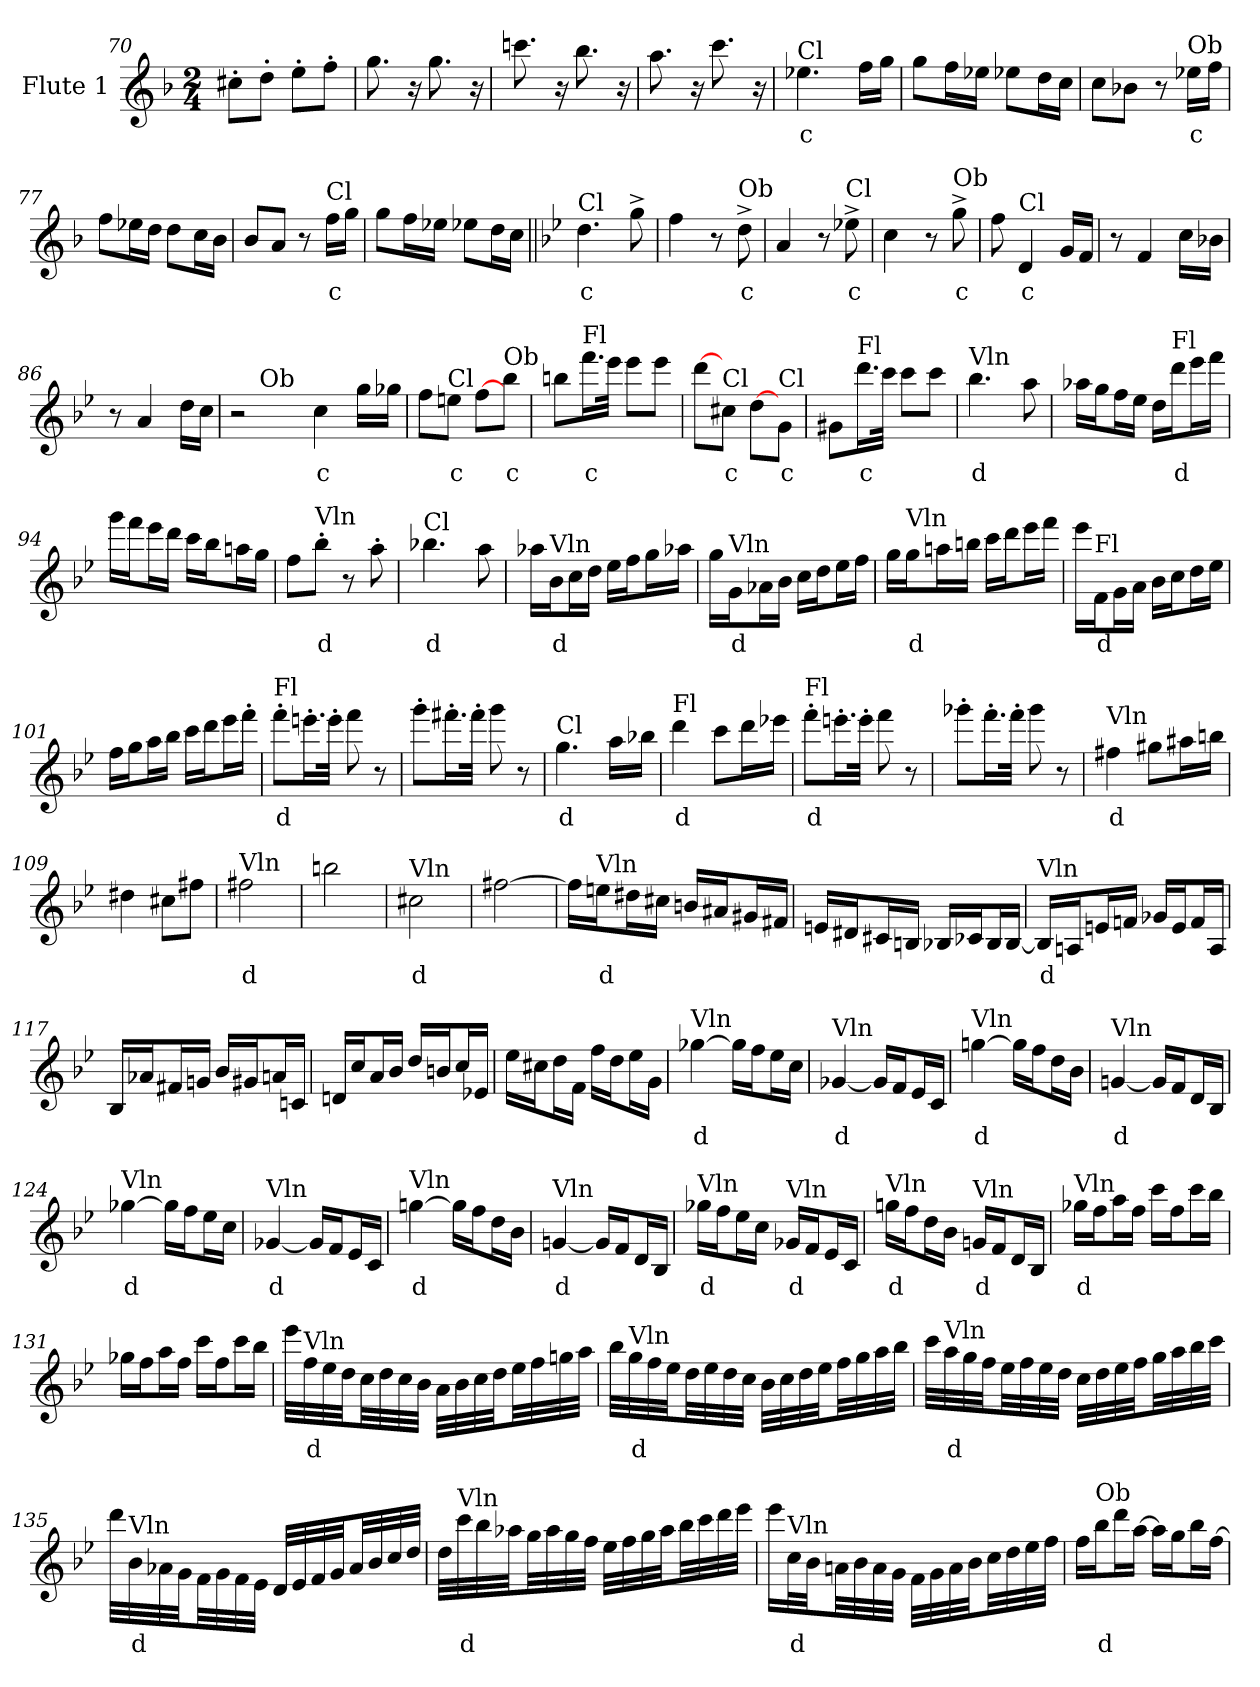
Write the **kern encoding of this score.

**kern	**text
*part1	*part1
*staff1	*staff1
*I"Flute 1	*
*I'Fl 1	*
*clefG2	*
*k[b-]	*
*M2/4	*
=70	=70
8cc#X'\L	.
8dd'\J	.
8ee'\L	.
8ff'\J	.
=71	=71
8.gg	.
16r	.
8.gg	.
16r	.
=72	=72
8.cccn	.
16r	.
8.bb-	.
16r	.
=73	=73
8.aa	.
16r	.
8.ccc	.
16r	.
!!LO:PB:g=z
=74	=74
!LO:TX:a:t=Cl	!
!	!LO:LY:b:color=#FF0000
4.ee-X	c
16ff\LL	.
16gg\JJ	.
=75	=75
8gg\L	.
16ff\L	.
16ee-X\JJ	.
8ee-X\L	.
16dd\L	.
16cc\JJ	.
=76	=76
8cc\L	.
8b-X\J	.
8r	.
!LO:TX:a:t=Ob	!
!	!LO:LY:b:color=#FF0000
16ee-X\LL	c
16ff\JJ	.
=77	=77
8ff\L	.
16ee-X\L	.
16dd\JJ	.
8dd\L	.
16cc\L	.
16b-\JJ	.
=78	=78
8b-/L	.
8a/J	.
8r	.
!LO:TX:a:t=Cl	!
!	!LO:LY:b:color=#FF0000
16ff\LL	c
16gg\JJ	.
=79	=79
8gg\L	.
16ff\L	.
16ee-X\JJ	.
8ee-X\L	.
16dd\L	.
16cc\JJ	.
=80||	=80||
*k[b-e-]	*
!LO:TX:a:t=Cl	!
!	!LO:LY:b:color=#FF0000
4.dd	c
8gg^	.
=81	=81
4ff	.
8r	.
!LO:TX:a:t=Ob	!
!	!LO:LY:b:color=#FF0000
8dd^	c
!!LO:PB:g=z
=82	=82
4a	.
8r	.
!LO:TX:a:t=Cl	!
!	!LO:LY:b:color=#FF0000
8ee-X^	c
=83	=83
4cc	.
8r	.
!LO:TX:a:t=Ob	!
!	!LO:LY:b:color=#FF0000
8gg^	c
=84	=84
8ff	.
!LO:TX:a:t=Cl	!
!	!LO:LY:b:color=#FF0000
4d	c
16g/LL	.
16f/JJ	.
=85	=85
8r	.
4f	.
16cc\LL	.
16b-X\JJ	.
=86	=86
8r	.
4a	.
16dd\LL	.
16cc\JJ	.
=87	=87
*^	*
2r	8ryy	.
!	!LO:TX:a:t=Ob	!
.	2.ryy	.
!	!	!LO:LY:b:color=#FF0000
4cc	.	c
16gg\LL	.	.
16gg-X\JJ	.	.
*v	*v	*
=88	=88
8ff\L	.
!LO:TX:a:t=Cl	!
!	!LO:LY:b:color=#FF0000
8ee\J	c
[8ff\L	.
!LO:TX:a:t=Ob	!
!	!LO:LY:b:color=#FF0000
8bb-\J	c
=89	=89
8bbn\L	.
!LO:TX:a:t=Fl	!
!	!LO:LY:b:color=#FF0000
16.fff\L	c
32eee-\JJk	.
8eee-\L	.
8eee-\J	.
!!LO:PB:g=z
=90	=90
[8ddd\L	.
!LO:TX:a:t=Cl	!
!	!LO:LY:b:color=#FF0000
8cc#X\J	c
[8dd\L	.
!LO:TX:a:t=Cl	!
!	!LO:LY:b:color=#FF0000
8g\J	c
=91	=91
8g#X\L	.
!LO:TX:a:t=Fl	!
!	!LO:LY:b:color=#FF0000
16.ddd\L	c
32ccc\JJk	.
8ccc\L	.
8ccc\J	.
=92	=92
!LO:TX:a:t=Vln	!
!	!LO:LY:b:color=#FF0000
4.bb-	d
8aa	.
=93	=93
16aa-X\LL	.
16gg\J	.
16ff\L	.
16ee-\JJ	.
16dd\LL	.
!LO:TX:a:t=Fl	!
!	!LO:LY:b:color=#FF0000
16ddd\J	d
16eee-\L	.
16fff\JJ	.
=94	=94
16ggg\LL	.
16fff\J	.
16eee-\L	.
16ddd\JJ	.
16ccc\LL	.
16bb-\J	.
16aan\L	.
16gg\JJ	.
=95	=95
8ff\L	.
!LO:TX:a:t=Vln	!
!	!LO:LY:b:color=#FF0000
8bb-'\J	d
8r	.
8aa'\	.
=96	=96
!LO:TX:a:t=Cl	!
!	!LO:LY:b:color=#FF0000
4.bb-X	d
8aa	.
!!LO:PB:g=z
=97	=97
16aa-X\LL	.
!LO:TX:a:t=Vln	!
!	!LO:LY:b:color=#FF0000
16b-\J	d
16cc\L	.
16dd\JJ	.
16ee-\LL	.
16ff\J	.
16gg\L	.
16aa-X\JJ	.
=98	=98
16gg\LL	.
!LO:TX:a:t=Vln	!
!	!LO:LY:b:color=#FF0000
16g\J	d
16a-X\L	.
16b-\JJ	.
16cc\LL	.
16dd\J	.
16ee-\L	.
16ff\JJ	.
=99	=99
16gg\LL	.
!LO:TX:a:t=Vln	!
!	!LO:LY:b:color=#FF0000
16gg\J	d
16aan\L	.
16bbn\JJ	.
16ccc\LL	.
16ddd\J	.
16eee-\L	.
16fff\JJ	.
=100	=100
16eee-\LL	.
!LO:TX:a:t=Fl	!
!	!LO:LY:b:color=#FF0000
16f\J	d
16g\L	.
16a\JJ	.
16b-\LL	.
16cc\J	.
16dd\L	.
16ee-\JJ	.
=101	=101
16ff\LL	.
16gg\J	.
16aa\L	.
16bb-\JJ	.
16ccc\LL	.
16ddd\J	.
16eee-\L	.
16fff'\JJ	.
=102	=102
!LO:TX:a:t=Fl	!
!	!LO:LY:b:color=#FF0000
8fff'\L	d
16.eeen'\L	.
32eee'\JJk	.
8fff	.
8r	.
=103	=103
8ggg'\L	.
16.fff#X'\L	.
32fff#'\JJk	.
8ggg	.
8r	.
!!LO:PB:g=z
=104	=104
!LO:TX:a:t=Cl	!
!	!LO:LY:b:color=#FF0000
4.gg	d
16aa\LL	.
16bb-X\JJ	.
=105	=105
!LO:TX:a:t=Fl	!
!	!LO:LY:b:color=#FF0000
4ddd	d
8ccc\L	.
16ddd\L	.
16eee-X\JJ	.
=106	=106
!LO:TX:a:t=Fl	!
!	!LO:LY:b:color=#FF0000
8fff'\L	d
16.eeen'\L	.
32eee'\JJk	.
8fff	.
8r	.
=107	=107
8ggg-X'\L	.
16.fff'\L	.
32fff'\JJk	.
8ggg-	.
8r	.
=108	=108
!LO:TX:a:t=Vln	!
!	!LO:LY:b:color=#FF0000
4ff#X	d
8gg#X\L	.
16aa#X\L	.
16bbn\JJ	.
=109	=109
4dd#X	.
8cc#X\L	.
8ff#X\J	.
=110	=110
!LO:TX:a:t=Vln	!
!	!LO:LY:b:color=#FF0000
2ff#X	d
=111	=111
2bbn	.
=112	=112
!LO:TX:a:t=Vln	!
!	!LO:LY:b:color=#FF0000
2cc#X	d
!!LO:PB:g=z
=113	=113
[2ff#X	.
=114	=114
16ff#\LL]	.
!LO:TX:a:t=Vln	!
!	!LO:LY:b:color=#FF0000
16een\J	d
16dd#X\L	.
16cc#X\JJ	.
16bn/LL	.
16a#X/J	.
16g#X/L	.
16f#X/JJ	.
=115	=115
16en/LL	.
16d#X/J	.
16c#X/L	.
16Bn/JJ	.
16B-X/LL	.
16c-X/J	.
16B-/L	.
[16B-/JJ	.
=116	=116
!LO:TX:a:t=Vln	!
!	!LO:LY:b:color=#FF0000
16B-/LL]	d
16An/J	.
16en/L	.
16fn/JJ	.
16g-X/LL	.
16e/J	.
16f/L	.
16A/JJ	.
=117	=117
16B-/LL	.
16a-X/J	.
16f#X/L	.
16gn/JJ	.
16b-/LL	.
16g#X/J	.
16an/L	.
16cn/JJ	.
=118	=118
16dn/LL	.
16cc/J	.
16a/L	.
16b-/JJ	.
16dd/LL	.
16bn/J	.
16cc/L	.
16e-X/JJ	.
!!LO:PB:g=z
=119	=119
16ee-\LL	.
16cc#X\J	.
16dd\L	.
16f\JJ	.
16ff\LL	.
16dd\J	.
16ee-\L	.
16g\JJ	.
=120	=120
!LO:TX:a:t=Vln	!
!	!LO:LY:b:color=#FF0000
[4gg-X	d
16gg-\LL]	.
16ff\J	.
16ee-\L	.
16cc\JJ	.
=121	=121
!LO:TX:a:t=Vln	!
!	!LO:LY:b:color=#FF0000
[4g-X	d
16g-/LL]	.
16f/J	.
16e-/L	.
16c/JJ	.
=122	=122
!LO:TX:a:t=Vln	!
!	!LO:LY:b:color=#FF0000
[4ggn	d
16gg\LL]	.
16ff\J	.
16dd\L	.
16b-\JJ	.
=123	=123
!LO:TX:a:t=Vln	!
!	!LO:LY:b:color=#FF0000
[4gn	d
16g/LL]	.
16f/J	.
16d/L	.
16B-/JJ	.
=124	=124
!LO:TX:a:t=Vln	!
!	!LO:LY:b:color=#FF0000
[4gg-X	d
16gg-\LL]	.
16ff\J	.
16ee-\L	.
16cc\JJ	.
=125	=125
!LO:TX:a:t=Vln	!
!	!LO:LY:b:color=#FF0000
[4g-X	d
16g-/LL]	.
16f/J	.
16e-/L	.
16c/JJ	.
!!LO:PB:g=z
=126	=126
!LO:TX:a:t=Vln	!
!	!LO:LY:b:color=#FF0000
[4ggn	d
16gg\LL]	.
16ff\J	.
16dd\L	.
16b-\JJ	.
=127	=127
!LO:TX:a:t=Vln	!
!	!LO:LY:b:color=#FF0000
[4gn	d
16g/LL]	.
16f/J	.
16d/L	.
16B-/JJ	.
=128	=128
!LO:TX:a:t=Vln	!
!	!LO:LY:b:color=#FF0000
16gg-X\LL	d
16ff\J	.
16ee-\L	.
16cc\JJ	.
!LO:TX:a:t=Vln	!
!	!LO:LY:b:color=#FF0000
16g-X/LL	d
16f/J	.
16e-/L	.
16c/JJ	.
=129	=129
!LO:TX:a:t=Vln	!
!	!LO:LY:b:color=#FF0000
16ggn\LL	d
16ff\J	.
16dd\L	.
16b-\JJ	.
!LO:TX:a:t=Vln	!
!	!LO:LY:b:color=#FF0000
16gn/LL	d
16f/J	.
16d/L	.
16B-/JJ	.
=130	=130
!LO:TX:a:t=Vln	!
!	!LO:LY:b:color=#FF0000
16gg-X\LL	d
16ff\J	.
16aa\L	.
16ff\JJ	.
16ccc\LL	.
16ff\J	.
16ccc\L	.
16bb-\JJ	.
=131	=131
16gg-X\LL	.
16ff\J	.
16aa\L	.
16ff\JJ	.
16ccc\LL	.
16ff\J	.
16ccc\L	.
16bb-\JJ	.
!!LO:PB:g=z
=132	=132
32eee-\LLL	.
!LO:TX:a:t=Vln	!
!	!LO:LY:b:color=#FF0000
32ff\	d
32ee-\	.
32dd\JJ	.
32cc\LL	.
32dd\	.
32cc\	.
32b-\JJJ	.
32a\LLL	.
32b-\	.
32cc\	.
32dd\JJ	.
32ee-\LL	.
32ff\	.
32ggn\	.
32aa\JJJ	.
=133	=133
32bb-\LLL	.
!LO:TX:a:t=Vln	!
!	!LO:LY:b:color=#FF0000
32gg\	d
32ff\	.
32ee-\JJ	.
32dd\LL	.
32ee-\	.
32dd\	.
32cc\JJJ	.
32b-\LLL	.
32cc\	.
32dd\	.
32ee-\JJ	.
32ff\LL	.
32gg\	.
32aa\	.
32bb-\JJJ	.
=134	=134
32ccc\LLL	.
!LO:TX:a:t=Vln	!
!	!LO:LY:b:color=#FF0000
32aa\	d
32gg\	.
32ff\JJ	.
32ee-\LL	.
32ff\	.
32ee-\	.
32dd\JJJ	.
32cc\LLL	.
32dd\	.
32ee-\	.
32ff\JJ	.
32gg\LL	.
32aa\	.
32bb-\	.
32ccc\JJJ	.
=135	=135
32ddd\LLL	.
!LO:TX:a:t=Vln	!
!	!LO:LY:b:color=#FF0000
32b-\	d
32a-\	.
32g\JJ	.
32f\LL	.
32g\	.
32f\	.
32e-\JJJ	.
32d/LLL	.
32e-/	.
32f/	.
32g/JJ	.
32a-/LL	.
32b-/	.
32cc/	.
32dd/JJJ	.
!!LO:PB:g=z
=136	=136
32dd\LLL	.
!LO:TX:a:t=Vln	!
!	!LO:LY:b:color=#FF0000
32ccc\	d
32bb-\	.
32aa-X\JJ	.
32gg\LL	.
32aa-\	.
32gg\	.
32ff\JJJ	.
32ee-\LLL	.
32ff\	.
32gg\	.
32aa-\JJ	.
32bb-\LL	.
32ccc\	.
32ddd\	.
32eee-\JJJ	.
=137	=137
16eee-\LL	.
!LO:TX:a:t=Vln	!
!	!LO:LY:b:color=#FF0000
32cc\L	d
32b-\JJ	.
32an\LL	.
32b-\	.
32a\	.
32g\JJJ	.
32f\LLL	.
32g\	.
32a\	.
32b-\JJ	.
32cc\LL	.
32dd\	.
32ee-\	.
32ff\JJJ	.
=138	=138
16ff\LL	.
!LO:TX:a:t=Ob	!
!	!LO:LY:b:color=#FF0000
16bb-\J	d
16ddd\L	.
[16aa\JJ	.
16aa\LL]	.
16gg\J	.
16bb-\L	.
[16ff\JJ	.
=	=
*-	*-
